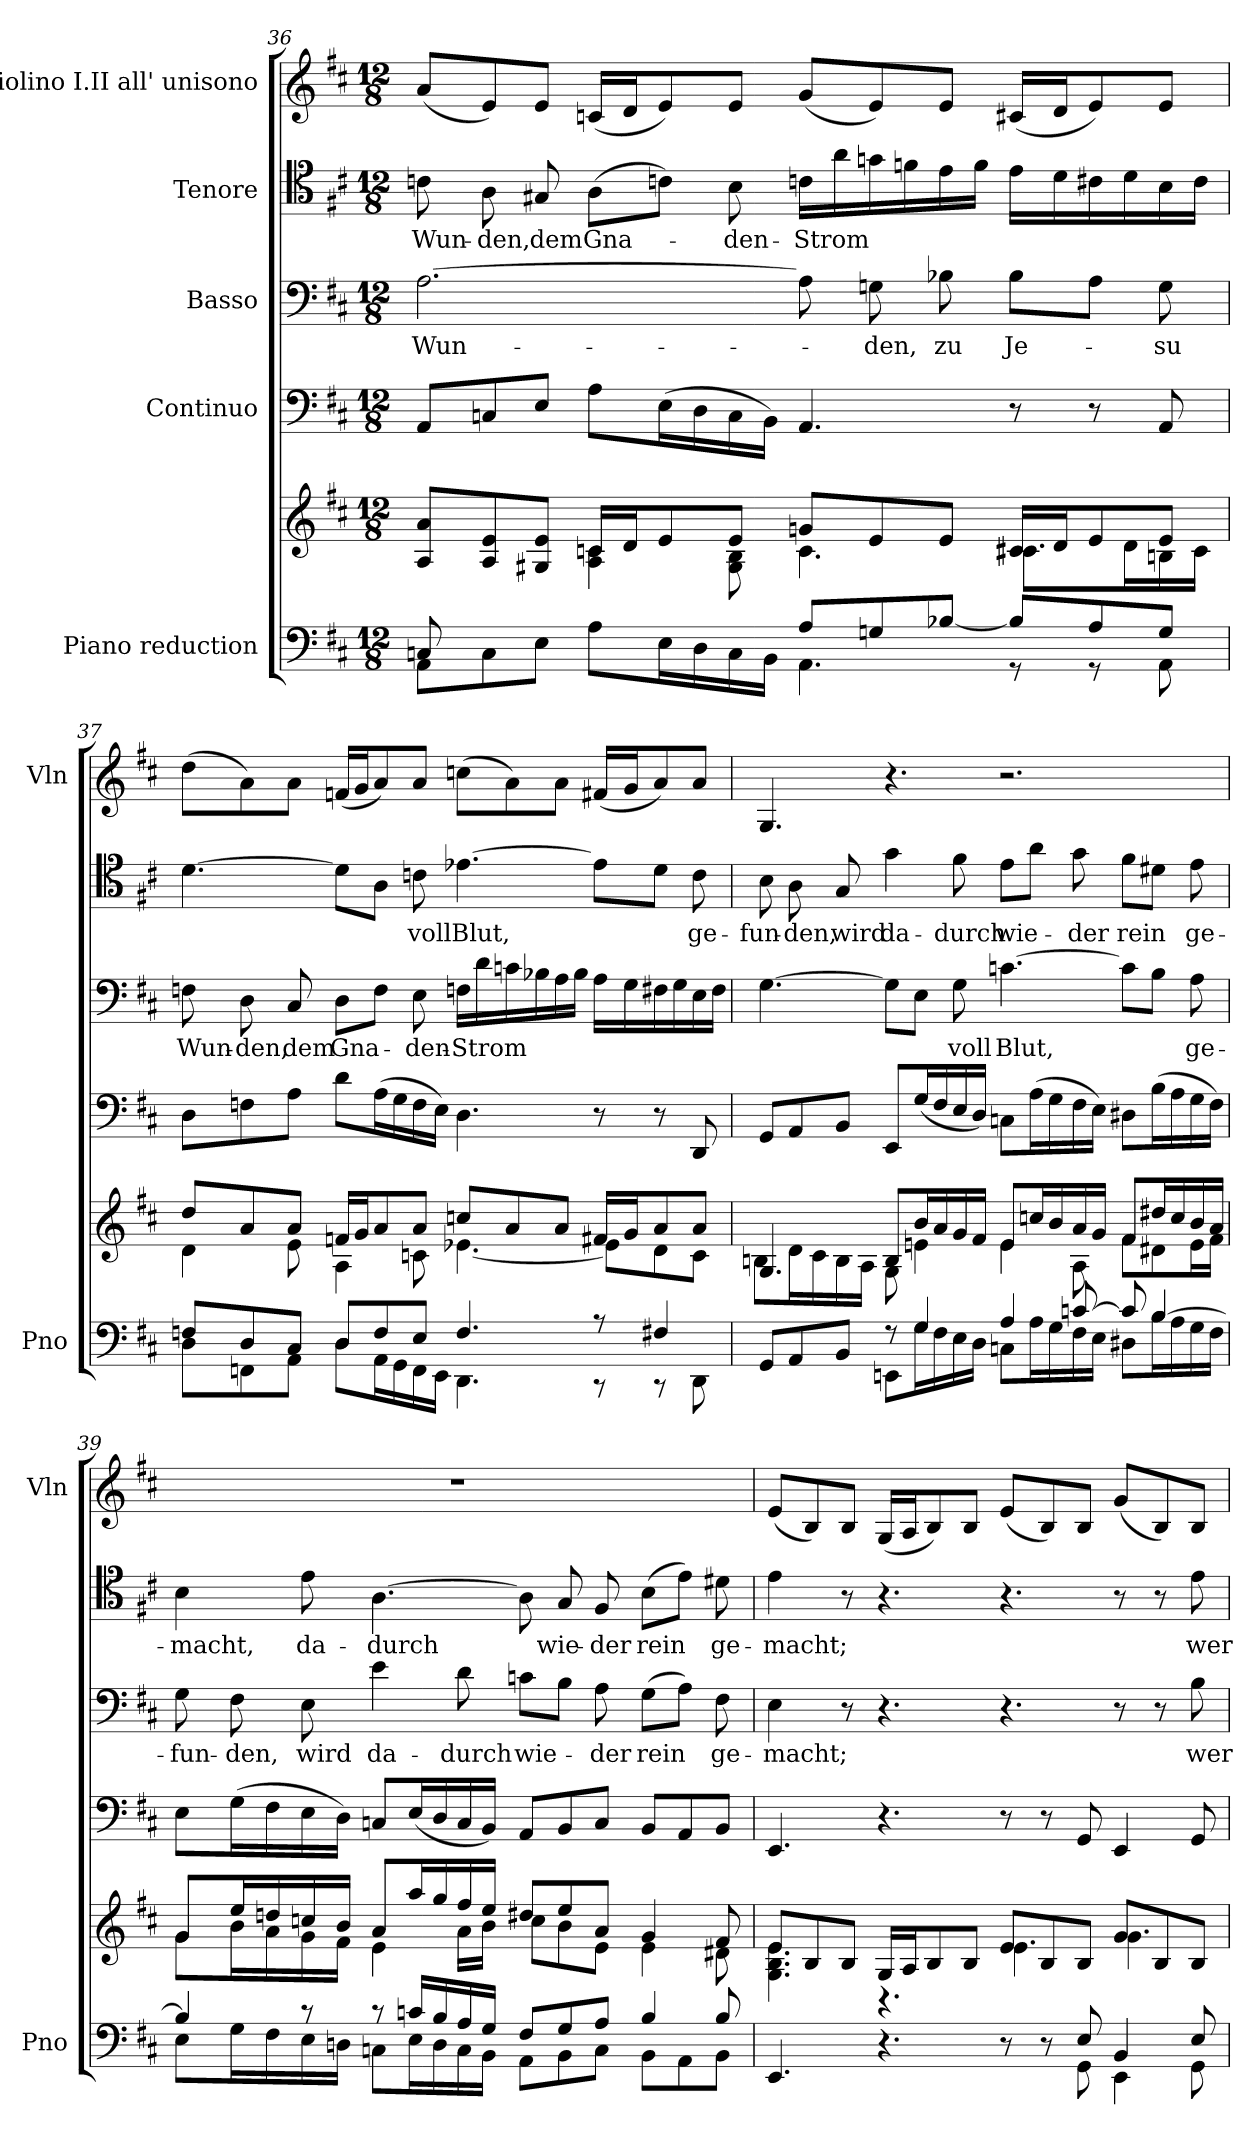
**kern	**kern	**kern	**kern	**text	**kern	**text	**kern
*part5	*part5	*part4	*part3	*part3	*part2	*part2	*part1
*staff6	*staff5	*staff4	*staff3	*staff3	*staff2	*staff2	*staff1
*I"Piano reduction	*	*I"Continuo	*I"Basso	*	*I"Tenore	*	*I"Violino I.II all' unisono
*I'Pno	*	*	*	*	*	*	*I'Vln
*clefF4	*clefG2	*clefF4	*clefF4	*	*clefC4	*	*clefG2
*k[f#c#]	*k[f#c#]	*k[f#c#]	*k[f#c#]	*	*k[f#c#]	*	*k[f#c#]
*M12/8	*M12/8	*M12/8	*M12/8	*	*M12/8	*	*M12/8
=36	=36	=36	=36	=36	=36	=36	=36
*^	*^	*	*	*	*	*	*
*	*^	*	*	*	*	*	*	*	*
!	!	!	!	!	!	!	!LO:LY:b	!	!LO:LY:b	!
8Cn/L	2.ryy	8AA\L	8A/ 8a/L	8ryy	8AA/L	[2.A\	Wun-	8cn\	Wun-	(8a/L
!	!	!	!	!	!	!	!	!	!LO:LY:b	!
1ryy	.	8C\	8A/ 8e/	8A\	8Cn/	.	.	8A\	-den,	8e/)
!	!	!	!	!	!	!	!	!	!LO:LY:b	!
.	.	8E\J	8G#X/ 8e/J	8B\J	8E/J	.	.	8G#X/	dem	8e/J
!	!	!	!	!	!	!	!	!	!LO:LY:b	!
.	.	8A\L	16cn/LL	4A\ 4c\	8A\L	.	.	(8A\L	Gna-	(16cn/LL
.	.	.	16d/J	.	.	.	.	.	.	16d/J
.	.	16E\L	8e/	.	(16E\L	.	.	8cn\J)	.	8e/)
.	.	16D\	.	.	16D\	.	.	.	.	.
!	!	!	!	!	!	!	!	!	!LO:LY:b	!
.	.	16C\	8e/J	8G#\ 8B\	16C\	.	.	8B\	-den-	8e/J
.	.	16BB\JJ	.	.	16BB\JJ)	.	.	.	.	.
!	!	!	!	!	!	!	!	!	!LO:LY:b	!
.	8A/L	4.AA\	8gn/L	4.c\	4.AA/	8A\]	.	16cn\LL	-Strom	(8g/L
.	.	.	.	.	.	.	.	16a\	.	.
!	!	!	!	!	!	!	!LO:LY:b	!	!	!
.	8Gn/	.	8e/	.	.	8Gn\	-den,	16gn\	.	8e/)
.	.	.	.	.	.	.	.	16fn\	.	.
!	!	!	!	!	!	!	!LO:LY:b	!	!	!
.	[8B-X/J	.	8e/J	.	.	8B-X\	zu	16e\	.	8e/J
.	.	.	.	.	.	.	.	16f\JJ	.	.
!	!	!	!	!	!	!	!LO:LY:b	!	!	!
4.ryy	8B-/L]	8r	16c#X/LL	8.c#\L	8r	8B-\L	Je-	16e\LL	.	(16c#X/LL
.	.	.	16d/J	.	.	.	.	16d\	.	16d/J
.	8A/	8r	8e/	.	8r	8A\J	.	16c#X\	.	8e/)
.	.	.	.	16d\L	.	.	.	16d\	.	.
!	!	!	!	!	!	!	!LO:LY:b	!	!	!
.	8G/J	8AA\	8e/J	16Bn\	8AA/	8G\	-su	16B\	.	8e/J
.	.	.	.	16c#\JJ	.	.	.	16c#\JJ	.	.
*	*v	*v	*	*	*	*	*	*	*	*
!!LO:PB:g=z
=37	=37	=37	=37	=37	=37	=37	=37	=37	=37
!	!	!	!	!	!	!LO:LY:b	!	!	!
8Fn/L	8D\L	8dd/L	4d\	8D\L	8Fn\	Wun-	[4.d\	.	(8dd\L
!	!	!	!	!	!	!LO:LY:b	!	!	!
8D/	8FFn\	8a/	.	8Fn\	8D\	-den,	.	.	8a\)
!	!	!	!	!	!	!LO:LY:b	!	!	!
8C#/J	8AA\J	8a/J	8e\	8A\J	8C#/	dem	.	.	8a\J
!	!	!	!	!	!	!LO:LY:b	!	!	!
8D/L	8D\L	16fn/LL	4A\	8d\L	8D\L	Gna-	8d\L]	.	(16fn/LL
.	.	16g/J	.	.	.	.	.	.	16g/J
8F/	16AA\L	8a/	.	(16A\L	8F\J	.	8A\J	.	8a/)
.	16GG\	.	.	16G\	.	.	.	.	.
!	!	!	!	!	!	!LO:LY:b	!	!LO:LY:b	!
8E/J	16FF\	8a/J	8cn\	16F\	8E\	-den-	8cn\	voll	8a/J
.	16EE\JJ	.	.	16E\JJ)	.	.	.	.	.
!	!	!	!	!	!	!LO:LY:b	!	!LO:LY:b	!
4.F/	4.DD\	8ccn/L	[4.e-X\	4.D\	16Fn\LL	-Strom	[4.e-X\	Blut,	(8ccn\L
.	.	.	.	.	16d\	.	.	.	.
.	.	8a/	.	.	16cn\	.	.	.	8a\)
.	.	.	.	.	16B-X\	.	.	.	.
.	.	8a/J	.	.	16A\	.	.	.	8a\J
.	.	.	.	.	16B-\JJ	.	.	.	.
8r	8r	16f#X/LL	8e-\L]	8r	16A\LL	.	8e-\L]	.	(16f#X/LL
.	.	16g/J	.	.	16G\	.	.	.	16g/J
4F#X/	8r	8a/	8d\	8r	16F#X\	.	8d\J	.	8a/)
.	.	.	.	.	16G\	.	.	.	.
!	!	!	!	!	!	!	!	!LO:LY:b	!
.	8DD\	8a/J	8c\J	8DD/	16E\	.	8c\	ge-	8a/J
.	.	.	.	.	16F#\JJ	.	.	.	.
=38	=38	=38	=38	=38	=38	=38	=38	=38	=38
!	!	!	!	!	!	!	!	!LO:LY:b	!
8GG/L	4.ryy	4.G/	8Bn\L	8GG/L	[4.G\	.	8B\	-fun-	4.G/
!	!	!	!	!	!	!	!	!LO:LY:b	!
8AA/	.	.	16d\L	8AA/	.	.	8A\	-den,	.
.	.	.	16c#\	.	.	.	.	.	.
!	!	!	!	!	!	!	!	!LO:LY:b	!
8BB/J	.	.	16B\	8BB/J	.	.	8G/	wird	.
.	.	.	16A\JJ	.	.	.	.	.	.
!	!	!	!	!	!	!	!	!LO:LY:b	!
8r	8EEn\L	8B/L	8G\	8EE/L	8G\L]	.	4g\	da-	4.r
4G/	16G\L	16b/L	4en\	(16G/L	8E\J	.	.	.	.
.	16F#\	16a/	.	16F#/	.	.	.	.	.
!	!	!	!	!	!	!LO:LY:b	!	!LO:LY:b	!
.	16E\	16g/	.	16E/	8G\	voll	8f#\	-durch	.
.	16D\JJ	16f#/JJ	.	16D/JJ)	.	.	.	.	.
!	!	!	!	!	!	!LO:LY:b	!	!LO:LY:b	!
4A/	8Cn\L	8e/L	4e\	8Cn\L	[4.cn\	Blut,	8e\L	wie-	2.r
.	16A\L	16ccn/L	.	(16A\L	.	.	8a\J	.	.
.	16G\	16b/	.	16G\	.	.	.	.	.
!	!	!	!	!	!	!	!	!LO:LY:b	!
[8cn/	16F#\	16a/	8A\	16F#\	.	.	8g\	-der	.
.	16E\JJ	16g/JJ	.	16E\JJ)	.	.	.	.	.
!	!	!	!	!	!	!	!	!LO:LY:b	!
8c/]	8D#X\L	8f#/L	8f#\L	8D#X\L	8c\L]	.	8f#\L	rein	.
[4B/	16B\L	16dd#X/L	8d#X\	(16B\L	8B\J	.	8d#X\J	.	.
.	16A\	16cc/	.	16A\	.	.	.	.	.
!	!	!	!	!	!	!LO:LY:b	!	!LO:LY:b	!
.	16G\	16b/	16e\L	16G\	8A\	ge-	8e\	ge-	.
.	16F#\JJ	16a/JJ	16f#\JJ	16F#\JJ)	.	.	.	.	.
=39	=39	=39	=39	=39	=39	=39	=39	=39	=39
!	!	!	!	!	!	!LO:LY:b	!	!LO:LY:b	!
4B/]	8E\L	8g/L	8g\L	8E\L	8G\	-fun-	4B\	-macht,	1.r
!	!	!	!	!	!	!LO:LY:b	!	!	!
.	16G\L	16ee/L	16b\L	(16G\L	8F#\	-den,	.	.	.
.	16F#\	16ddn/	16a\	16F#\	.	.	.	.	.
!	!	!	!	!	!	!LO:LY:b	!	!LO:LY:b	!
8r	16E\	16ccn/	16g\	16E\	8E\	wird	8e\	da-	.
.	16Dn\JJ	16b/JJ	16f#\JJ	16D\JJ)	.	.	.	.	.
!	!	!	!	!	!	!LO:LY:b	!	!LO:LY:b	!
8r	8Cn\L	8a/L	4e\	8Cn/L	4e\	da-	[4.A\	-durch	.
16cn/LL	16E\L	16aa/L	.	(16E/L	.	.	.	.	.
16B/	16D\	16gg/	.	16D/	.	.	.	.	.
!	!	!	!	!	!	!LO:LY:b	!	!	!
16A/	16C\	16ff#/	16a\LL	16C/	8d\	-durch	.	.	.
16G/JJ	16BB\JJ	16ee/JJ	16b\JJ	16BB/JJ)	.	.	.	.	.
!	!	!	!	!	!	!LO:LY:b	!	!	!
8F#/L	8AA\L	8dd#X/L	8cc\L	8AA/L	8cn\L	wie-	8A\]	.	.
!	!	!	!	!	!	!	!	!LO:LY:b	!
8G/	8BB\	8ee/	8b\	8BB/	8B\J	.	8G/	wie-	.
!	!	!	!	!	!	!LO:LY:b	!	!LO:LY:b	!
8A/J	8C\J	8a/J	8e\J	8C/J	8A\	-der	8F#/	-der	.
!	!	!	!	!	!	!LO:LY:b	!	!LO:LY:b	!
4B/	8BB\L	4g/	4e\	8BB/L	(8G\L	rein	(8B\L	rein	.
.	8AA\	.	.	8AA/	8A\J)	.	8e\J)	.	.
!	!	!	!	!	!	!LO:LY:b	!	!LO:LY:b	!
8B/	8BB\J	8f#/	8d#X\	8BB/J	8F#\	ge-	8d#X\	ge-	.
!!LO:LB:g=z
=40	=40	=40	=40	=40	=40	=40	=40	=40	=40
!	!	!	!	!	!	!LO:LY:b	!	!LO:LY:b	!
4.EE/	2.ryy	8e/L	4.G\ 4.B\ 4.e\	4.EE/	4E\	-macht;	4e\	-macht;	(8e/L
.	.	8B/	.	.	.	.	.	.	8B/)
.	.	8B/J	.	.	8r	.	8r	.	8B/J
4.r	.	16G/LL	4.r	4.r	4.r	.	4.r	.	(16G/LL
.	.	16A/J	.	.	.	.	.	.	16A/J
.	.	8B/	.	.	.	.	.	.	8B/)
.	.	8B/J	.	.	.	.	.	.	8B/J
8r	4ryy	8e/L	4.e\	8r	4.r	.	4.r	.	(8e/L
8r	.	8B/	.	8r	.	.	.	.	8B/)
8E/	8GG\	8B/J	.	8GG/	.	.	.	.	8B/J
4BB/	4EE\	8g/L	4.g\	4EE/	8r	.	8r	.	(8g/L
.	.	8B/	.	.	8r	.	8r	.	8B/)
!	!	!	!	!	!	!LO:LY:b	!	!LO:LY:b	!
8E/	8GG\	8B/J	.	8GG/	8B\	wer	8e\	wer	8B/J
*v	*v	*	*	*	*	*	*	*	*
*	*v	*v	*	*	*	*	*	*
=	=	=	=	=	=	=	=
*-	*-	*-	*-	*-	*-	*-	*-
